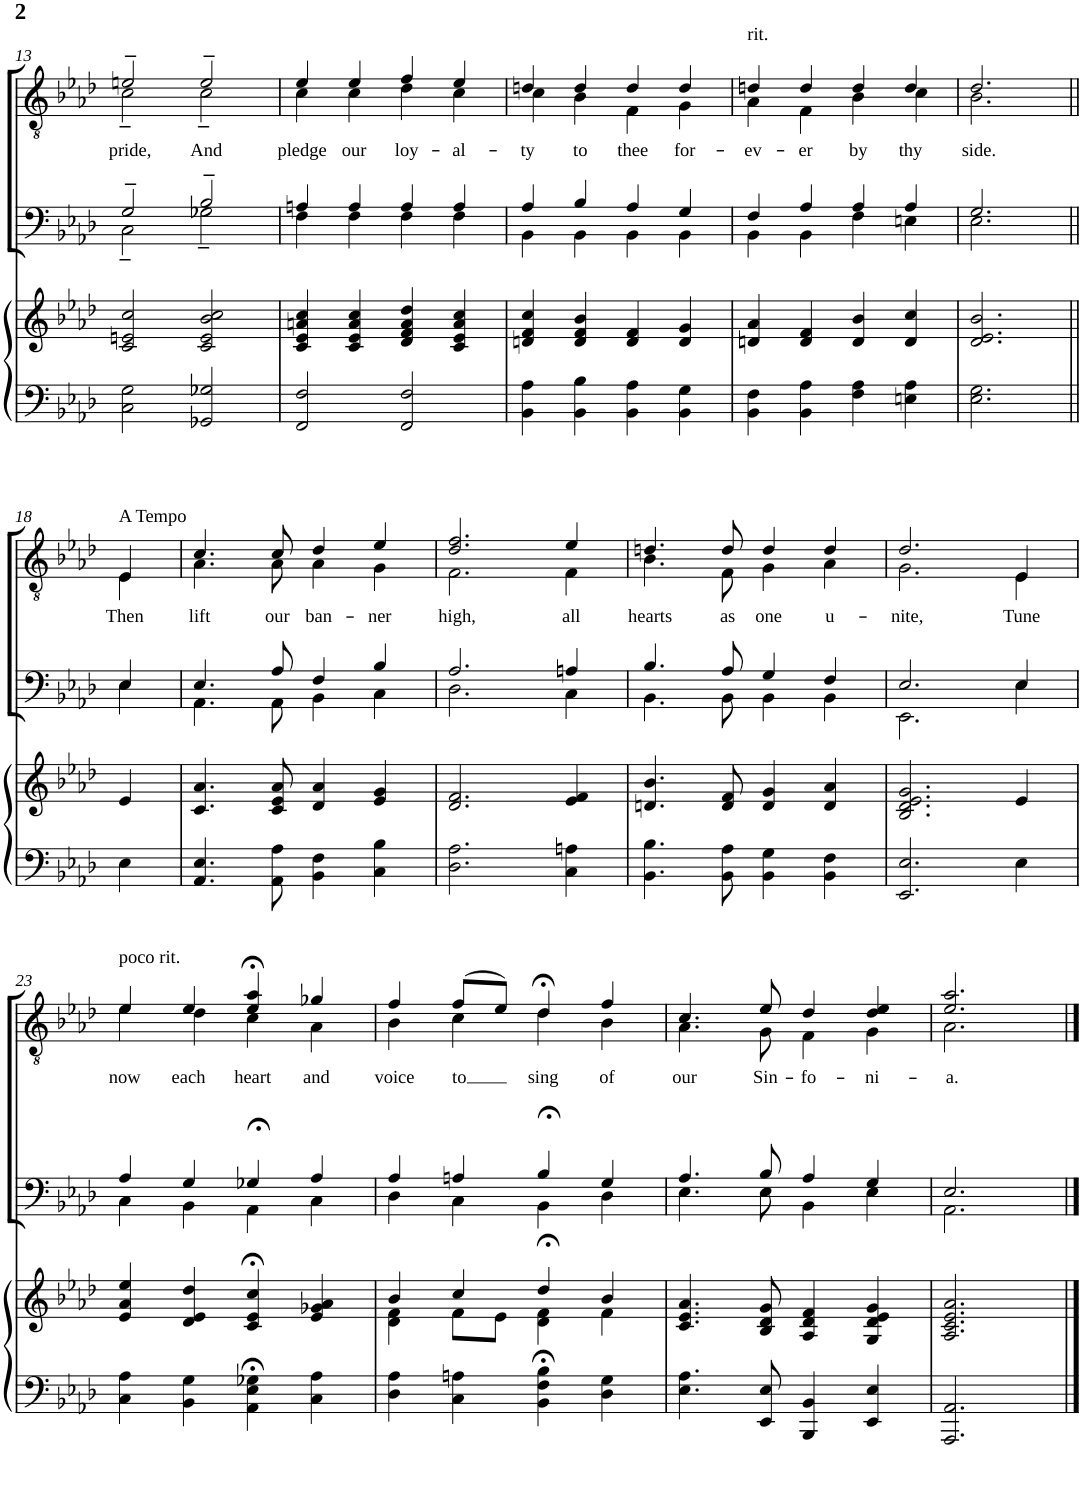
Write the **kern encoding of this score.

**kern	**kern	**kern	**kern	**text
*part3	*part3	*part2	*part1	*part1
*staff4	*staff3	*staff2	*staff1	*staff1
*I"Piano	*	*I"Piano, ARIA Player	*I"Piano, ARIA Player	*
*I'Pno	*	*I'Pno	*I'Pno	*
!!LO:PB:g=z
*clefF4	*clefG2	*clefF4	*clefGv2	*
*k[b-e-a-d-]	*k[b-e-a-d-]	*k[b-e-a-d-]	*k[b-e-a-d-]	*
*M4/4	*M4/4	*M4/4	*M4/4	*
*met(c)	*met(c)	*met(c)	*met(c)	*
=13	=13	=13	=13	=13
*	*	*^	*	*
!	!	!	!	!	!LO:LY:b
*	*	*	*	*^	*
2C\ 2G\	2c/ 2en/ 2cc/	2G~/	2C~\	2en~/	2c~\	pride,
!	!	!	!	!	!	!LO:LY:b
2GG-X/ 2G-X/	2c/ 2e/ 2b-/ 2cc/	2B-~/	2G-X~\	2e~/	2c~\	And
=14	=14	=14	=14	=14	=14	=14
!	!	!	!	!	!	!LO:LY:b
2FF/ 2F/	4c/ 4e-/ 4an/ 4cc/	4An/	4F\	4e-/	4c\	pledge
!	!	!	!	!	!	!LO:LY:b
.	4c/ 4e-/ 4a/ 4cc/	4A/	4F\	4e-/	4c\	our
!	!	!	!	!	!	!LO:LY:b
2FF/ 2F/	4d-/ 4f/ 4a/ 4dd-/	4A/	4F\	4f/	4d-\	loy-
!	!	!	!	!	!	!LO:LY:b
.	4c/ 4e-/ 4a/ 4cc/	4A/	4F\	4e-/	4c\	-al-
=15	=15	=15	=15	=15	=15	=15
!	!	!	!	!	!	!LO:LY:b
4BB-\ 4A-\	4dn/ 4f/ 4cc/	4A-/	4BB-\	4dn/	4c\	-ty
!	!	!	!	!	!	!LO:LY:b
4BB-\ 4B-\	4d/ 4f/ 4b-/	4B-/	4BB-\	4d/	4B-\	to
!	!	!	!	!	!	!LO:LY:b
4BB-\ 4A-\	4d/ 4f/	4A-/	4BB-\	4d/	4F\	thee
!	!	!	!	!	!	!LO:LY:b
4BB-\ 4G\	4d/ 4g/	4G/	4BB-\	4d/	4G\	for-
=16	=16	=16	=16	=16	=16	=16
!	!	!	!	!LO:TX:a:t=rit.	!	!
!	!	!	!	!	!	!LO:LY:b
4BB-\ 4F\	4dn/ 4a-/	4F/	4BB-\	4dn/	4A-\	-ev-
!	!	!	!	!	!	!LO:LY:b
4BB-\ 4A-\	4d/ 4f/	4A-/	4BB-\	4d/	4F\	-er
!	!	!	!	!	!	!LO:LY:b
4F\ 4A-\	4d/ 4b-/	4A-/	4F\	4d/	4B-\	by
!	!	!	!	!	!	!LO:LY:b
4En\ 4A-\	4d/ 4cc/	4A-/	4En\	4d/	4c\	thy
=17	=17	=17	=17	=17	=17	=17
!	!	!	!	!	!	!LO:LY:b
2.E-\ 2.G\	2.d-/ 2.e-/ 2.b-/	2.G/	2.E-\	2.d-/	2.B-\	side.
!!LO:LB:g=z	!!
=18||	=18||	=18||	=18||	=18||	=18||	=18||
!	!	!	!	!LO:TX:a:t=A Tempo	!	!
!	!	!	!	!	!	!LO:LY:b
4E-\	4e-/	4E-/	4E-\	4E-/	4E-\	Then
=19	=19	=19	=19	=19	=19	=19
!	!	!	!	!	!	!LO:LY:b
4.AA-/ 4.E-/	4.c/ 4.a-/	4.E-/	4.AA-\	4.c/	4.A-\	lift
!	!	!	!	!	!	!LO:LY:b
8AA-\ 8A-\	8c/ 8e-/ 8a-/	8A-/	8AA-\	8c/	8A-\	our
!	!	!	!	!	!	!LO:LY:b
4BB-\ 4F\	4d-/ 4a-/	4F/	4BB-\	4d-/	4A-\	ban-
!	!	!	!	!	!	!LO:LY:b
4C\ 4B-\	4e-/ 4g/	4B-/	4C\	4e-/	4G\	-ner
=20	=20	=20	=20	=20	=20	=20
!	!	!	!	!	!	!LO:LY:b
2.D-\ 2.A-\	2.d-/ 2.f/	2.A-/	2.D-\	2.d-/ 2.f/	2.F\	high,
!	!	!	!	!	!	!LO:LY:b
4C\ 4An\	4e-/ 4f/	4An/	4C\	4e-/	4F\	all
=21	=21	=21	=21	=21	=21	=21
!	!	!	!	!	!	!LO:LY:b
4.BB-\ 4.B-\	4.dn/ 4.b-/	4.B-/	4.BB-\	4.dn/	4.B-\	hearts
!	!	!	!	!	!	!LO:LY:b
8BB-\ 8A-\	8d/ 8f/	8A-/	8BB-\	8d/	8F\	as
!	!	!	!	!	!	!LO:LY:b
4BB-\ 4G\	4d/ 4g/	4G/	4BB-\	4d/	4G\	one
!	!	!	!	!	!	!LO:LY:b
4BB-\ 4F\	4d/ 4a-/	4F/	4BB-\	4d/	4A-\	u-
=22	=22	=22	=22	=22	=22	=22
!	!	!	!	!	!	!LO:LY:b
2.EE-/ 2.E-/	2.B-/ 2.d-/ 2.e-/ 2.g/	2.E-/	2.EE-\	2.d-/	2.G\	-nite,
!	!	!	!	!	!	!LO:LY:b
4E-\	4e-/	4E-/	4E-\	4E-/	4E-\	Tune
!!LO:LB:g=z	!!
=23	=23	=23	=23	=23	=23	=23
!	!	!	!	!LO:TX:a:t=poco rit.	!	!
!	!	!	!	!	!	!LO:LY:b
4C\ 4A-\	4e-/ 4a-/ 4ee-/	4A-/	4C\	4e-/	4e-\	now
!	!	!	!	!	!	!LO:LY:b
4BB-\ 4G\	4d-/ 4e-/ 4dd-/	4G/	4BB-\	4e-/	4d-\	each
!	!	!	!	!	!	!LO:LY:b
4AA-\;< 4E-\;< 4G-X\;<	4c/;< 4e-/;< 4cc/;<	4G-X;</	4AA-\	4e-/;< 4a-/;<	4c\	heart
!	!	!	!	!	!	!LO:LY:b
4C\ 4A-\	4e-/ 4g-X/ 4a-/	4A-/	4C\	4g-X/	4A-\	and
=24	=24	=24	=24	=24	=24	=24
*	*^	*	*	*	*	*
!	!	!	!	!	!	!	!LO:LY:b
4D-\ 4A-\	4b-/	4d-\ 4f\	4A-/	4D-\	4f/	4B-\	voice
!	!	!	!	!	!	!	!LO:LY:b
4C\ 4An\	4cc/	8f\L	4An/	4C\	(8f/L	4c\	to
.	.	8e-\J	.	.	8e-/J)	.	.
!	!	!	!	!	!	!	!LO:LY:b
4BB-\;< 4F\;< 4B-\;<	4dd-;</	4d-\ 4f\	4B-;</	4BB-\	4d-;</	4d-\	sing
!	!	!	!	!	!	!	!LO:LY:b
4D-\ 4G\	4b-/	4f\	4G/	4D-\	4f/	4B-\	of
=25	=25	=25	=25	=25	=25	=25	=25
!	!	!	!	!	!	!	!LO:LY:b
*	*v	*v	*	*	*	*	*
4.E-\ 4.A-\	4.c/ 4.e-/ 4.a-/	4.A-/	4.E-\	4.c/	4.A-\	our
!	!	!	!	!	!	!LO:LY:b
8EE-/ 8E-/	8B-/ 8d-/ 8g/	8B-/	8E-\	8e-/	8G\	Sin-
!	!	!	!	!	!	!LO:LY:b
4BBB-/ 4BB-/	4A-/ 4d-/ 4f/	4A-/	4BB-\	4d-/	4F\	-fo-
!	!	!	!	!	!	!LO:LY:b
4EE-/ 4E-/	4G/ 4d-/ 4e-/ 4g/	4G/	4E-\	4d-/ 4e-/	4G\	-ni-
=26	=26	=26	=26	=26	=26	=26
!	!	!	!	!	!	!LO:LY:b
2.AAA-/ 2.AA-/	2.A-/ 2.c/ 2.e-/ 2.a-/	2.E-/	2.AA-\	2.e-/ 2.a-/	2.A-\	-a.
*	*	*v	*v	*	*	*
*	*	*	*v	*v	*
==	==	==	==	==
*-	*-	*-	*-	*-
